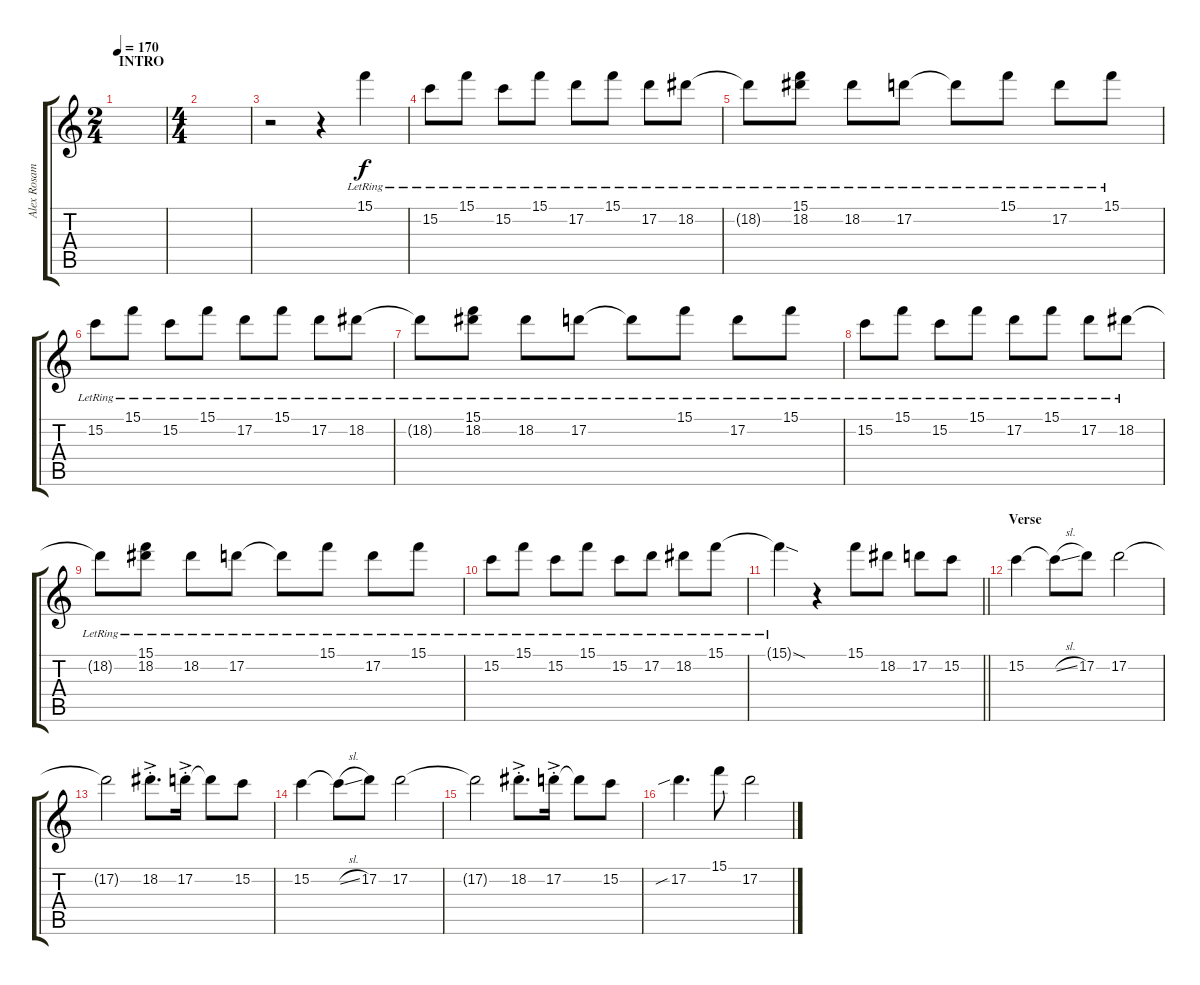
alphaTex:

\track ("Alex Rosamilia" "Alex Rosam") {instrument overdrivenguitar}
\staff {score tabs}
\tuning (D4 A3 F3 C3 G2 D2) {hide}
\ts (2 4)
\section ("" "INTRO")
\tempo 170
\clef g2
\ks c
|
\ts (4 4)
|
r.2 r.4 15.1{lr}.4 |
15.2{lr}.8 15.1{lr}.8 15.2{lr}.8 15.1{lr}.8 17.2{lr}.8 15.1{lr}.8 17.2{lr}.8 18.2{lr}.8 |
18.2{lr t}.8 (15.1{lr} 18.2).8 18.2{lr}.8 17.2{lr}.8 17.2{lr t}.8 15.1{lr}.8 17.2{lr}.8 15.1{lr}.8 |
15.2{lr}.8 15.1{lr}.8 15.2{lr}.8 15.1{lr}.8 17.2{lr}.8 15.1{lr}.8 17.2{lr}.8 18.2{lr}.8 |
18.2{lr t}.8 (15.1{lr} 18.2).8 18.2{lr}.8 17.2{lr}.8 17.2{lr t}.8 15.1{lr}.8 17.2{lr}.8 15.1{lr}.8 |
15.2{lr}.8 15.1{lr}.8 15.2{lr}.8 15.1{lr}.8 17.2{lr}.8 15.1{lr}.8 17.2{lr}.8 18.2{lr}.8 |
18.2{lr t}.8 (15.1{lr} 18.2).8 18.2{lr}.8 17.2{lr}.8 17.2{lr t}.8 15.1{lr}.8 17.2{lr}.8 15.1{lr}.8 |
15.2{lr}.8 15.1{lr}.8 15.2{lr}.8 15.1{lr}.8 15.2{lr}.8 17.2{lr}.8 18.2{lr}.8 15.1{lr}.8 |
\barLineRight lightlight
15.1{sod lr t}.4 r.4 15.1.8 18.2.8 17.2.8 15.2.8 |
\section ("" "Verse")
15.2.4 15.2{sl t}.8 17.2.8 17.2.2 |
17.2{t}.2 18.2{ac st}.8{d} 17.2{ac st}.16 17.2{t}.8 15.2.8 |
15.2.4 15.2{sl t}.8 17.2.8 17.2.2 |
17.2{t}.2 18.2{ac st}.8{d} 17.2{ac st}.16 17.2{t}.8 15.2.8 |
17.2{sib}.4{d} 15.1.8 17.2.2
